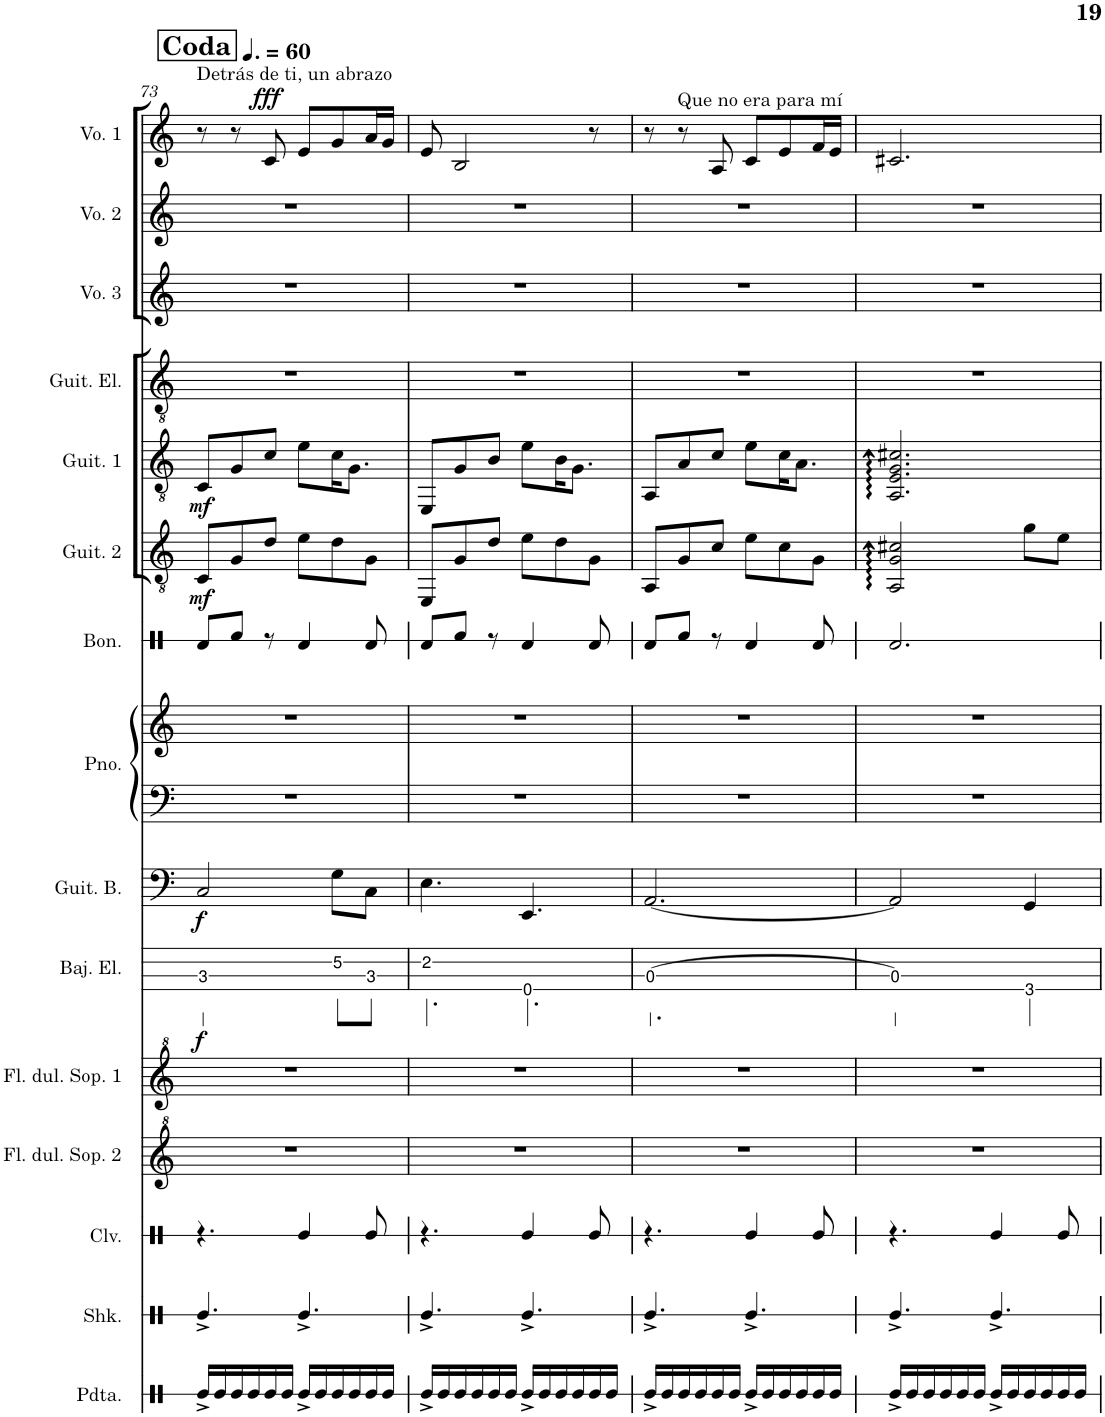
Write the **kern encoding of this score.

**kern	**kern	**kern	**kern	**kern	**kern	**dynam	**kern	**dynam	**kern	**kern	**kern	**kern	**dynam	**kern	**dynam	**kern	**kern	**kern	**kern	**dynam
*part15	*part14	*part13	*part12	*part11	*part10	*part10	*part9	*part9	*part8	*part8	*part7	*part6	*part6	*part5	*part5	*part4	*part3	*part2	*part1	*part1
*staff16	*staff15	*staff14	*staff13	*staff12	*staff11	*staff11	*staff10	*staff10	*staff9	*staff8	*staff7	*staff6	*staff6	*staff5	*staff5	*staff4	*staff3	*staff2	*staff1	*staff1
*I"Pandereta	*I"Shaker	*I"Claves	*I"Flauta dulce soprano 2	*I"Flauta dulce soprano 1	*I"Bajo eléctrico	*	*I"Bajo eléctrico	*	*I"Piano	*	*I"Bongós	*I"Guitarra acústica 2	*	*I"Guitarra acústica 1	*	*I"Guitarra eléctrica	*I"Voz 3	*I"Voz 2	*I"Voz 1	*
*I'Pdta.	*I'Shk.	*I'Clv.	*I'Fl. dul. Sop. 2	*I'Fl. dul. Sop. 1	*I'Baj. El.	*	*	*	*I'Pno.	*	*I'Bon.	*I'Guit. 2	*	*I'Guit. 1	*	*I'Guit. El.	*I'Vo. 3	*I'Vo. 2	*I'Vo. 1	*
!!LO:PB:g=z
*clefX	*clefX	*clefX	*clefG^2	*clefG^2	*	*	*clefF4	*	*clefF4	*clefG2	*clefX	*clefGv2	*	*clefGv2	*	*clefGv2	*clefG2	*clefG2	*clefG2	*
*	*	*	*	*	*Trd7c12	*	*Trd7c12	*	*	*	*	*	*	*	*	*	*	*	*	*
*k[]	*k[]	*k[]	*k[]	*k[]	*k[]	*	*k[]	*	*k[]	*k[]	*k[]	*k[]	*	*k[]	*	*k[]	*k[]	*k[]	*k[]	*
*M6/8	*M6/8	*M6/8	*M6/8	*M6/8	*M6/8	*	*M6/8	*	*M6/8	*M6/8	*M6/8	*M6/8	*	*M6/8	*	*M6/8	*M6/8	*M6/8	*M6/8	*
*MM90	*MM90	*MM90	*MM90	*MM90	*MM90	*	*MM90	*	*MM90	*MM90	*MM90	*MM90	*	*MM90	*	*MM90	*MM90	*MM90	*MM90	*
!!LO:REH:place=s1:a:B:cj:fs=14:t=Coda
=73	=73	=73	=73	=73	=73	=73	=73	=73	=73	=73	=73	=73	=73	=73	=73	=73	=73	=73	=73	=73
!	!	!	!	!	!	!	!	!	!	!	!	!	!	!	!	!	!	!	!LO:TX:a:t=Detrás de ti, un abrazo	!
!	!	!	!	!	!	!LO:DY:b	!	!LO:DY:b	!	!	!	!	!LO:DY:b	!	!LO:DY:b	!	!	!	!	!
16Re^/LL	4.Re^/	4.r	2.r	2.r	2C\	f	2C/	f	2.r	2.r	8Rd/L	8C/L	mf	8C/L	mf	2.r	2.r	2.r	8r	.
16Re/	.	.	.	.	.	.	.	.	.	.	.	.	.	.	.	.	.	.	.	.
16Re/	.	.	.	.	.	.	.	.	.	.	8Rf/J	8G/	.	8G/	.	.	.	.	8r	.
16Re/	.	.	.	.	.	.	.	.	.	.	.	.	.	.	.	.	.	.	.	.
!	!	!	!	!	!	!	!	!	!	!	!	!	!	!	!	!	!	!	!	!LO:DY:a
16Re/	.	.	.	.	.	.	.	.	.	.	8r	8d/J	.	8c/J	.	.	.	.	8c/	fff
16Re/JJ	.	.	.	.	.	.	.	.	.	.	.	.	.	.	.	.	.	.	.	.
16Re^/LL	4.Re^/	4Re/	.	.	.	.	.	.	.	.	4Rd/	8e\L	.	8e\L	.	.	.	.	8e/L	.
16Re/	.	.	.	.	.	.	.	.	.	.	.	.	.	.	.	.	.	.	.	.
16Re/	.	.	.	.	8G\L	.	8G\L	.	.	.	.	8d\	.	16c\K	.	.	.	.	8g/	.
16Re/	.	.	.	.	.	.	.	.	.	.	.	.	.	8.G\J	.	.	.	.	.	.
16Re/	.	8Re/	.	.	8C\J	.	8C\J	.	.	.	8Rd/	8G\J	.	.	.	.	.	.	16a/L	.
16Re/JJ	.	.	.	.	.	.	.	.	.	.	.	.	.	.	.	.	.	.	16g/JJ	.
=74	=74	=74	=74	=74	=74	=74	=74	=74	=74	=74	=74	=74	=74	=74	=74	=74	=74	=74	=74	=74
16Re^/LL	4.Re^/	4.r	2.r	2.r	4.E\	.	4.E\	.	2.r	2.r	8Rd/L	8EE/L	.	8EE/L	.	2.r	2.r	2.r	8e/	.
16Re/	.	.	.	.	.	.	.	.	.	.	.	.	.	.	.	.	.	.	.	.
16Re/	.	.	.	.	.	.	.	.	.	.	8Rf/J	8G/	.	8G/	.	.	.	.	2B/	.
16Re/	.	.	.	.	.	.	.	.	.	.	.	.	.	.	.	.	.	.	.	.
16Re/	.	.	.	.	.	.	.	.	.	.	8r	8d/J	.	8B/J	.	.	.	.	.	.
16Re/JJ	.	.	.	.	.	.	.	.	.	.	.	.	.	.	.	.	.	.	.	.
16Re^/LL	4.Re^/	4Re/	.	.	4.EE\	.	4.EE/	.	.	.	4Rd/	8e\L	.	8e\L	.	.	.	.	.	.
16Re/	.	.	.	.	.	.	.	.	.	.	.	.	.	.	.	.	.	.	.	.
16Re/	.	.	.	.	.	.	.	.	.	.	.	8d\	.	16B\K	.	.	.	.	.	.
16Re/	.	.	.	.	.	.	.	.	.	.	.	.	.	8.G\J	.	.	.	.	.	.
16Re/	.	8Re/	.	.	.	.	.	.	.	.	8Rd/	8G\J	.	.	.	.	.	.	8r	.
16Re/JJ	.	.	.	.	.	.	.	.	.	.	.	.	.	.	.	.	.	.	.	.
=75	=75	=75	=75	=75	=75	=75	=75	=75	=75	=75	=75	=75	=75	=75	=75	=75	=75	=75	=75	=75
16Re^/LL	4.Re^/	4.r	2.r	2.r	[2.AA\	.	[2.AA/	.	2.r	2.r	8Rd/L	8AA/L	.	8AA/L	.	2.r	2.r	2.r	8r	.
16Re/	.	.	.	.	.	.	.	.	.	.	.	.	.	.	.	.	.	.	.	.
!	!	!	!	!	!	!	!	!	!	!	!	!	!	!	!	!	!	!	!LO:TX:a:t=Que no era para mí	!
16Re/	.	.	.	.	.	.	.	.	.	.	8Rf/J	8G/	.	8A/	.	.	.	.	8r	.
16Re/	.	.	.	.	.	.	.	.	.	.	.	.	.	.	.	.	.	.	.	.
16Re/	.	.	.	.	.	.	.	.	.	.	8r	8c/J	.	8c/J	.	.	.	.	8A/	.
16Re/JJ	.	.	.	.	.	.	.	.	.	.	.	.	.	.	.	.	.	.	.	.
16Re^/LL	4.Re^/	4Re/	.	.	.	.	.	.	.	.	4Rd/	8e\L	.	8e\L	.	.	.	.	8c/L	.
16Re/	.	.	.	.	.	.	.	.	.	.	.	.	.	.	.	.	.	.	.	.
16Re/	.	.	.	.	.	.	.	.	.	.	.	8c\	.	16c\K	.	.	.	.	8e/	.
16Re/	.	.	.	.	.	.	.	.	.	.	.	.	.	8.A\J	.	.	.	.	.	.
16Re/	.	8Re/	.	.	.	.	.	.	.	.	8Rd/	8G\J	.	.	.	.	.	.	16f/L	.
16Re/JJ	.	.	.	.	.	.	.	.	.	.	.	.	.	.	.	.	.	.	16e/JJ	.
=76	=76	=76	=76	=76	=76	=76	=76	=76	=76	=76	=76	=76	=76	=76	=76	=76	=76	=76	=76	=76
16Re^/LL	4.Re^/	4.r	2.r	2.r	2AA\]	.	2AA/]	.	2.r	2.r	2.Rd/	2AA/ 2G/ 2c#X/	.	2.AA/ 2.E/ 2.G/ 2.c#X/	.	2.r	2.r	2.r	2.c#X/	.
16Re/	.	.	.	.	.	.	.	.	.	.	.	.	.	.	.	.	.	.	.	.
16Re/	.	.	.	.	.	.	.	.	.	.	.	.	.	.	.	.	.	.	.	.
16Re/	.	.	.	.	.	.	.	.	.	.	.	.	.	.	.	.	.	.	.	.
16Re/	.	.	.	.	.	.	.	.	.	.	.	.	.	.	.	.	.	.	.	.
16Re/JJ	.	.	.	.	.	.	.	.	.	.	.	.	.	.	.	.	.	.	.	.
16Re^/LL	4.Re^/	4Re/	.	.	.	.	.	.	.	.	.	.	.	.	.	.	.	.	.	.
16Re/	.	.	.	.	.	.	.	.	.	.	.	.	.	.	.	.	.	.	.	.
16Re/	.	.	.	.	4GG\	.	4GG/	.	.	.	.	8g\L	.	.	.	.	.	.	.	.
16Re/	.	.	.	.	.	.	.	.	.	.	.	.	.	.	.	.	.	.	.	.
16Re/	.	8Re/	.	.	.	.	.	.	.	.	.	8e\J	.	.	.	.	.	.	.	.
16Re/JJ	.	.	.	.	.	.	.	.	.	.	.	.	.	.	.	.	.	.	.	.
=	=	=	=	=	=	=	=	=	=	=	=	=	=	=	=	=	=	=	=	=
*-	*-	*-	*-	*-	*-	*-	*-	*-	*-	*-	*-	*-	*-	*-	*-	*-	*-	*-	*-	*-
